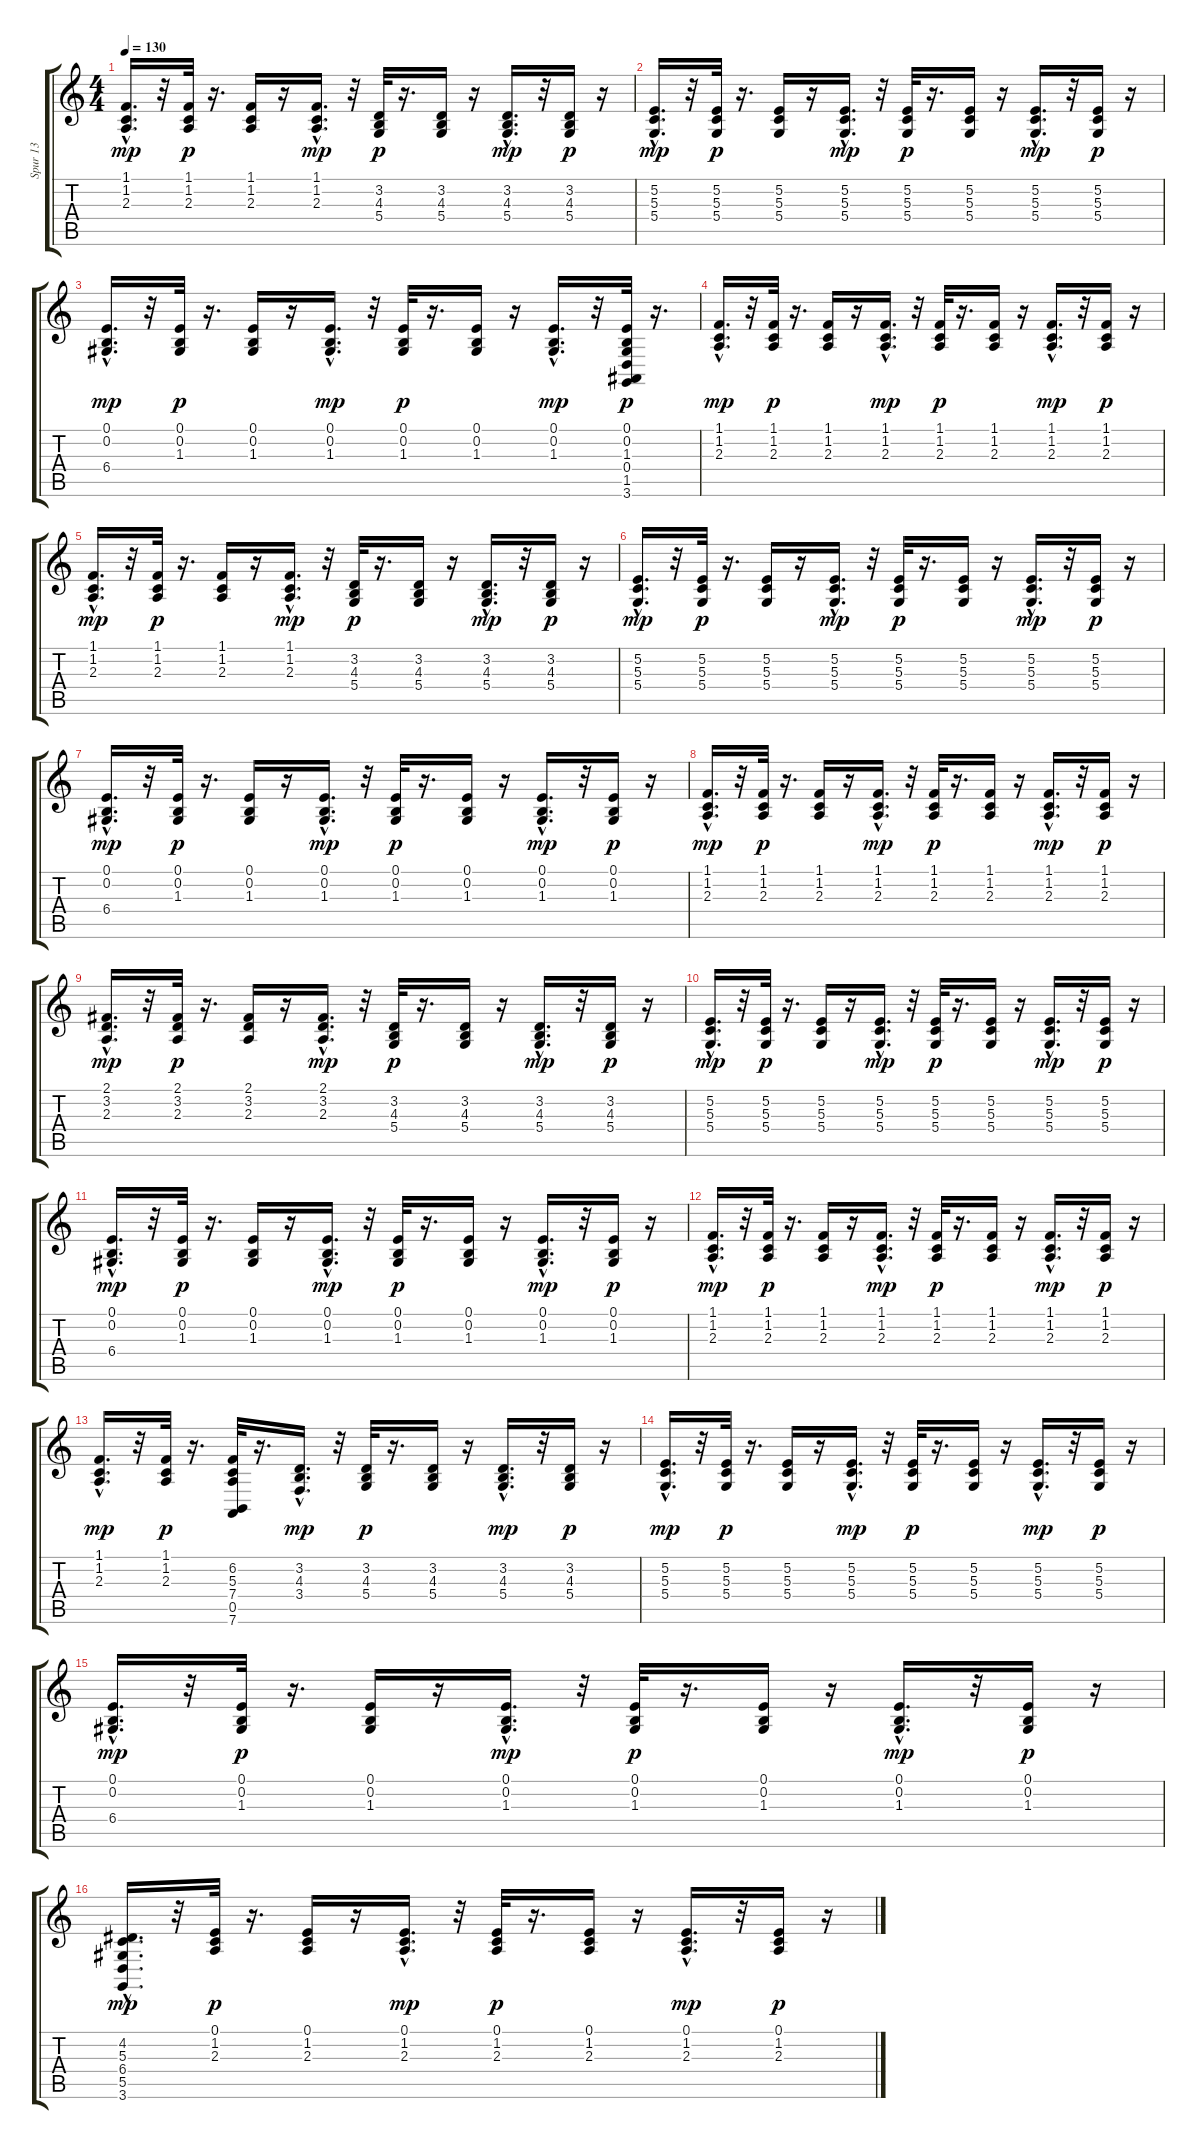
\track ("Spur 13" "Spur 13") {instrument brightacousticpiano}
\staff {score tabs}
\tuning (E4 B3 G3 D3 A2 E2) {hide}
\ts (4 4)
\tempo 130
\clef g2
\ks c
(1.1{hac} 1.2{hac} 2.3{hac}).16{d dy mp} r.32 (1.1 1.2 2.3).32{dy p} r.16{d} (1.1 1.2 2.3).16 r.16 (1.1{hac} 1.2{hac} 2.3{hac}).16{d dy mp} r.32 (3.2 4.3 5.4).32{dy p} r.16{d} (3.2 4.3 5.4).16 r.16 (3.2{hac} 4.3{hac} 5.4{hac}).16{d dy mp} r.32 (3.2 4.3 5.4).16{dy p} r.16 |
(5.2{hac} 5.3{hac} 5.4{hac}).16{d dy mp} r.32 (5.2 5.3 5.4).32{dy p} r.16{d} (5.2 5.3 5.4).16 r.16 (5.2{hac} 5.3{hac} 5.4{hac}).16{d dy mp} r.32 (5.2 5.3 5.4).32{dy p} r.16{d} (5.2 5.3 5.4).16 r.16 (5.2{hac} 5.3{hac} 5.4{hac}).16{d dy mp} r.32 (5.2 5.3 5.4).16{dy p} r.16 |
(0.1{hac} 0.2{hac} 6.4{hac}).16{d dy mp} r.32 (0.1 0.2 1.3).32{dy p} r.16{d} (0.1 0.2 1.3).16 r.16 (0.1{hac} 0.2{hac} 1.3{hac}).16{d dy mp} r.32 (0.1 0.2 1.3).32{dy p} r.16{d} (0.1 0.2 1.3).16 r.16 (0.1{hac} 0.2{hac} 1.3{hac}).16{d dy mp} r.32 (0.1 0.2 1.3 0.4 1.5 3.6).32{dy p} r.16{d} |
(1.1{hac} 1.2{hac} 2.3{hac}).16{d dy mp} r.32 (1.1 1.2 2.3).32{dy p} r.16{d} (1.1 1.2 2.3).16 r.16 (1.1{hac} 1.2{hac} 2.3{hac}).16{d dy mp} r.32 (1.1 1.2 2.3).32{dy p} r.16{d} (1.1 1.2 2.3).16 r.16 (1.1{hac} 1.2{hac} 2.3{hac}).16{d dy mp} r.32 (1.1 1.2 2.3).16{dy p} r.16 |
(1.1{hac} 1.2{hac} 2.3{hac}).16{d dy mp} r.32 (1.1 1.2 2.3).32{dy p} r.16{d} (1.1 1.2 2.3).16 r.16 (1.1{hac} 1.2{hac} 2.3{hac}).16{d dy mp} r.32 (3.2 4.3 5.4).32{dy p} r.16{d} (3.2 4.3 5.4).16 r.16 (3.2{hac} 4.3{hac} 5.4{hac}).16{d dy mp} r.32 (3.2 4.3 5.4).16{dy p} r.16 |
(5.2{hac} 5.3{hac} 5.4{hac}).16{d dy mp} r.32 (5.2 5.3 5.4).32{dy p} r.16{d} (5.2 5.3 5.4).16 r.16 (5.2{hac} 5.3{hac} 5.4{hac}).16{d dy mp} r.32 (5.2 5.3 5.4).32{dy p} r.16{d} (5.2 5.3 5.4).16 r.16 (5.2{hac} 5.3{hac} 5.4{hac}).16{d dy mp} r.32 (5.2 5.3 5.4).16{dy p} r.16 |
(0.1{hac} 0.2{hac} 6.4{hac}).16{d dy mp} r.32 (0.1 0.2 1.3).32{dy p} r.16{d} (0.1 0.2 1.3).16 r.16 (0.1{hac} 0.2{hac} 1.3{hac}).16{d dy mp} r.32 (0.1 0.2 1.3).32{dy p} r.16{d} (0.1 0.2 1.3).16 r.16 (0.1{hac} 0.2{hac} 1.3{hac}).16{d dy mp} r.32 (0.1 0.2 1.3).16{dy p} r.16 |
(1.1{hac} 1.2{hac} 2.3{hac}).16{d dy mp} r.32 (1.1 1.2 2.3).32{dy p} r.16{d} (1.1 1.2 2.3).16 r.16 (1.1{hac} 1.2{hac} 2.3{hac}).16{d dy mp} r.32 (1.1 1.2 2.3).32{dy p} r.16{d} (1.1 1.2 2.3).16 r.16 (1.1{hac} 1.2{hac} 2.3{hac}).16{d dy mp} r.32 (1.1 1.2 2.3).16{dy p} r.16 |
(2.1{hac} 3.2{hac} 2.3{hac}).16{d dy mp} r.32 (2.1 3.2 2.3).32{dy p} r.16{d} (2.1 3.2 2.3).16 r.16 (2.1{hac} 3.2{hac} 2.3{hac}).16{d dy mp} r.32 (3.2 4.3 5.4).32{dy p} r.16{d} (3.2 4.3 5.4).16 r.16 (3.2{hac} 4.3{hac} 5.4{hac}).16{d dy mp} r.32 (3.2 4.3 5.4).16{dy p} r.16 |
(5.2{hac} 5.3{hac} 5.4{hac}).16{d dy mp} r.32 (5.2 5.3 5.4).32{dy p} r.16{d} (5.2 5.3 5.4).16 r.16 (5.2{hac} 5.3{hac} 5.4{hac}).16{d dy mp} r.32 (5.2 5.3 5.4).32{dy p} r.16{d} (5.2 5.3 5.4).16 r.16 (5.2{hac} 5.3{hac} 5.4{hac}).16{d dy mp} r.32 (5.2 5.3 5.4).16{dy p} r.16 |
(0.1{hac} 0.2{hac} 6.4{hac}).16{d dy mp} r.32 (0.1 0.2 1.3).32{dy p} r.16{d} (0.1 0.2 1.3).16 r.16 (0.1{hac} 0.2{hac} 1.3{hac}).16{d dy mp} r.32 (0.1 0.2 1.3).32{dy p} r.16{d} (0.1 0.2 1.3).16 r.16 (0.1{hac} 0.2{hac} 1.3{hac}).16{d dy mp} r.32 (0.1 0.2 1.3).16{dy p} r.16 |
(1.1{hac} 1.2{hac} 2.3{hac}).16{d dy mp} r.32 (1.1 1.2 2.3).32{dy p} r.16{d} (1.1 1.2 2.3).16 r.16 (1.1{hac} 1.2{hac} 2.3{hac}).16{d dy mp} r.32 (1.1 1.2 2.3).32{dy p} r.16{d} (1.1 1.2 2.3).16 r.16 (1.1{hac} 1.2{hac} 2.3{hac}).16{d dy mp} r.32 (1.1 1.2 2.3).16{dy p} r.16 |
(1.1{hac} 1.2{hac} 2.3{hac}).16{d dy mp} r.32 (1.1 1.2 2.3).32{dy p} r.16{d} (6.2 5.3 7.4 0.5 7.6).32 r.16{d} (3.2{hac} 4.3{hac} 3.4{hac}).16{d dy mp} r.32 (3.2 4.3 5.4).32{dy p} r.16{d} (3.2 4.3 5.4).16 r.16 (3.2{hac} 4.3{hac} 5.4{hac}).16{d dy mp} r.32 (3.2 4.3 5.4).16{dy p} r.16 |
(5.2{hac} 5.3{hac} 5.4{hac}).16{d dy mp} r.32 (5.2 5.3 5.4).32{dy p} r.16{d} (5.2 5.3 5.4).16 r.16 (5.2{hac} 5.3{hac} 5.4{hac}).16{d dy mp} r.32 (5.2 5.3 5.4).32{dy p} r.16{d} (5.2 5.3 5.4).16 r.16 (5.2{hac} 5.3{hac} 5.4{hac}).16{d dy mp} r.32 (5.2 5.3 5.4).16{dy p} r.16 |
(0.1{hac} 0.2{hac} 6.4{hac}).16{d dy mp} r.32 (0.1 0.2 1.3).32{dy p} r.16{d} (0.1 0.2 1.3).16 r.16 (0.1{hac} 0.2{hac} 1.3{hac}).16{d dy mp} r.32 (0.1 0.2 1.3).32{dy p} r.16{d} (0.1 0.2 1.3).16 r.16 (0.1{hac} 0.2{hac} 1.3{hac}).16{d dy mp} r.32 (0.1 0.2 1.3).16{dy p} r.16 |
(4.2 5.3{hac} 6.4 5.5{hac} 3.6{hac}).16{d dy mp} r.32 (0.1 1.2 2.3).32{dy p} r.16{d} (0.1 1.2 2.3).16 r.16 (0.1{hac} 1.2{hac} 2.3{hac}).16{d dy mp} r.32 (0.1 1.2 2.3).32{dy p} r.16{d} (0.1 1.2 2.3).16 r.16 (0.1{hac} 1.2{hac} 2.3{hac}).16{d dy mp} r.32 (0.1 1.2 2.3).16{dy p} r.16
